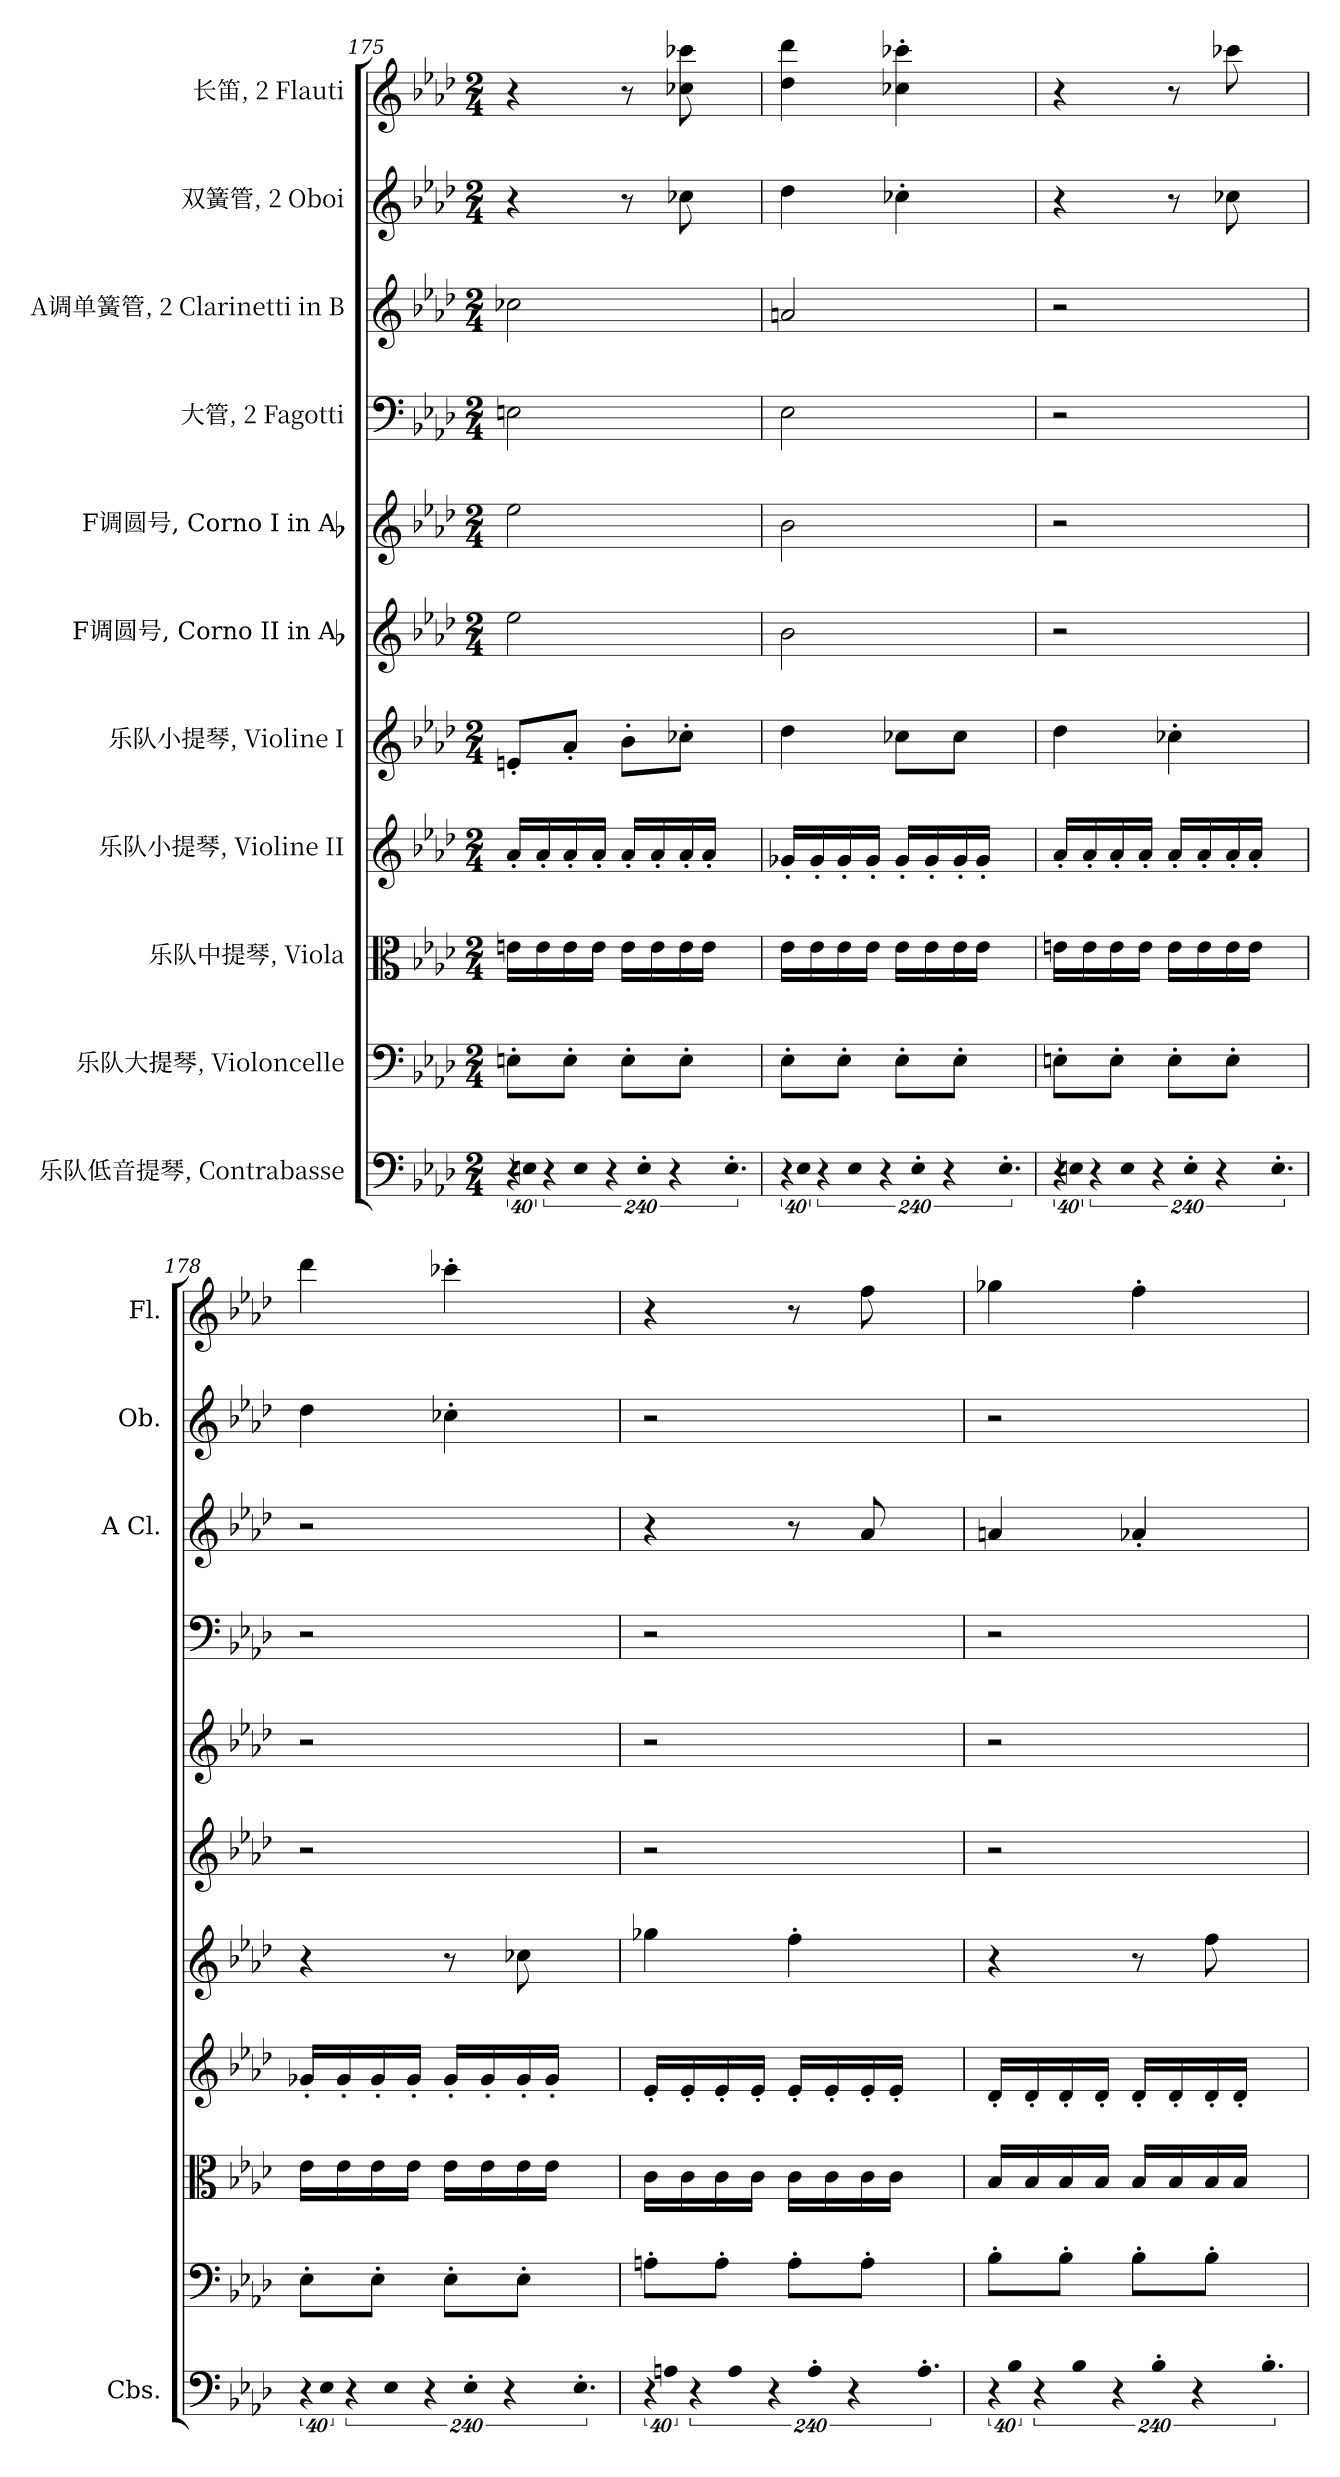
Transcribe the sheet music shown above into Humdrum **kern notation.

**kern	**kern	**kern	**kern	**kern	**kern	**kern	**kern	**kern	**kern	**kern
*part11	*part10	*part9	*part8	*part7	*part6	*part5	*part4	*part3	*part2	*part1
*staff11	*staff10	*staff9	*staff8	*staff7	*staff6	*staff5	*staff4	*staff3	*staff2	*staff1
*I"乐队低音提琴, Contrabasse	*I"乐队大提琴, Violoncelle	*I"乐队中提琴, Viola	*I"乐队小提琴, Violine II	*I"乐队小提琴, Violine I	*I"F调圆号, Corno II in Ab	*I"F调圆号, Corno I in Ab	*I"大管, 2 Fagotti	*I"A调单簧管, 2 Clarinetti in B	*I"双簧管, 2 Oboi	*I"长笛, 2 Flauti
*I'Cbs.	*	*	*	*	*	*	*	*I'A Cl.	*I'Ob.	*I'Fl.
*clefF4	*clefF4	*clefC3	*clefG2	*clefG2	*clefG2	*clefG2	*clefF4	*clefG2	*clefG2	*clefG2
*ITrd7c12	*	*	*	*	*ITrd4c7	*ITrd4c7	*	*ITrd2c3	*	*
*k[b-e-a-d-]	*k[b-e-a-d-]	*k[b-e-a-d-]	*k[b-e-a-d-]	*k[b-e-a-d-]	*k[b-e-a-d-g-]	*k[b-e-a-d-g-]	*k[b-e-a-d-]	*k[b-]	*k[b-e-a-d-]	*k[b-e-a-d-]
*M2/4	*M2/4	*M2/4	*M2/4	*M2/4	*M2/4	*M2/4	*M2/4	*M2/4	*M2/4	*M2/4
*MM61	*MM61	*MM61	*MM61	*MM61	*MM61	*MM61	*MM61	*MM61	*MM61	*MM61
=175	=175	=175	=175	=175	=175	=175	=175	=175	=175	=175
!LO:N:vis=32	!	!	!	!	!	!	!	!	!	!
640%23r	8En'\L	16en\LL	16a-'/LL	8en'/L	2a-\	2a-\	2En\	2a-X\	4r	4r
!LO:N:vis=32	!	!	!	!	!	!	!	!	!	!
640%23EEn\	.	.	.	.	.	.	.	.	.	.
.	.	16e\	16a-'/	.	.	.	.	.	.	.
!LO:N:vis=16	!	!	!	!	!	!	!	!	!	!
1920%137r	.	.	.	.	.	.	.	.	.	.
.	8E'\J	16e\	16a-'/	8a-'/J	.	.	.	.	.	.
!LO:N:vis=16	!	!	!	!	!	!	!	!	!	!
1920%137EE\	.	.	.	.	.	.	.	.	.	.
.	.	16e\JJ	16a-'/JJ	.	.	.	.	.	.	.
!LO:N:vis=16	!	!	!	!	!	!	!	!	!	!
1920%137r	.	.	.	.	.	.	.	.	.	.
*	*	*	*	*	*	*	*	*	*	*MM65
.	8E'\L	16e\LL	16a-'/LL	8b-'\L	.	.	.	.	8r	8r
!LO:N:vis=16	!	!	!	!	!	!	!	!	!	!
1920%137EE'\	.	.	.	.	.	.	.	.	.	.
.	.	16e\	16a-'/	.	.	.	.	.	.	.
!LO:N:vis=32	!	!	!	!	!	!	!	!	!	!
640%23r	.	.	.	.	.	.	.	.	.	.
.	8E'\J	16e\	16a-'/	8cc-X'\J	.	.	.	.	8cc-X\	8cc-X\ 8ccc-X\
!LO:N:vis=16.	!	!	!	!	!	!	!	!	!	!
960%103EE'\	.	.	.	.	.	.	.	.	.	.
.	.	16e\JJ	16a-'/JJ	.	.	.	.	.	.	.
.	1920ryy	1920ryy	1920ryy	1920ryy	1920ryy	1920ryy	1920ryy	1920ryy	1920ryy	1920ryy
!!LO:PB:g=z
=176	=176	=176	=176	=176	=176	=176	=176	=176	=176	=176
*	*	*	*	*	*	*	*	*	*	*MM61
!LO:N:vis=32	!	!	!	!	!	!	!	!	!	!
640%23r	8E-'\L	16e-\LL	16g-X'/LL	4dd-\	2e-\	2e-\	2E-\	2f#X/	4dd-\	4dd-\ 4ddd-\
!LO:N:vis=32	!	!	!	!	!	!	!	!	!	!
640%23EE-\	.	.	.	.	.	.	.	.	.	.
.	.	16e-\	16g-'/	.	.	.	.	.	.	.
!LO:N:vis=16	!	!	!	!	!	!	!	!	!	!
1920%137r	.	.	.	.	.	.	.	.	.	.
.	8E-'\J	16e-\	16g-'/	.	.	.	.	.	.	.
!LO:N:vis=16	!	!	!	!	!	!	!	!	!	!
1920%137EE-\	.	.	.	.	.	.	.	.	.	.
.	.	16e-\JJ	16g-'/JJ	.	.	.	.	.	.	.
!LO:N:vis=16	!	!	!	!	!	!	!	!	!	!
1920%137r	.	.	.	.	.	.	.	.	.	.
*	*	*	*	*	*	*	*	*	*	*MM65
.	8E-'\L	16e-\LL	16g-'/LL	8cc-X\L	.	.	.	.	4cc-X'\	4cc-X\' 4ccc-X\'
!LO:N:vis=16	!	!	!	!	!	!	!	!	!	!
1920%137EE-'\	.	.	.	.	.	.	.	.	.	.
.	.	16e-\	16g-'/	.	.	.	.	.	.	.
!LO:N:vis=32	!	!	!	!	!	!	!	!	!	!
640%23r	.	.	.	.	.	.	.	.	.	.
.	8E-'\J	16e-\	16g-'/	8cc-\J	.	.	.	.	.	.
!LO:N:vis=16.	!	!	!	!	!	!	!	!	!	!
960%103EE-'\	.	.	.	.	.	.	.	.	.	.
.	.	16e-\JJ	16g-'/JJ	.	.	.	.	.	.	.
.	1920ryy	1920ryy	1920ryy	1920ryy	1920ryy	1920ryy	1920ryy	1920ryy	1920ryy	1920ryy
=177	=177	=177	=177	=177	=177	=177	=177	=177	=177	=177
*	*	*	*	*	*	*	*	*	*	*MM61
!LO:N:vis=32	!	!	!	!	!	!	!	!	!	!
640%23r	8En'\L	16en\LL	16a-'/LL	4dd-\	2r	2r	2r	2r	4r	4r
!LO:N:vis=32	!	!	!	!	!	!	!	!	!	!
640%23EEn\	.	.	.	.	.	.	.	.	.	.
.	.	16e\	16a-'/	.	.	.	.	.	.	.
!LO:N:vis=16	!	!	!	!	!	!	!	!	!	!
1920%137r	.	.	.	.	.	.	.	.	.	.
.	8E'\J	16e\	16a-'/	.	.	.	.	.	.	.
!LO:N:vis=16	!	!	!	!	!	!	!	!	!	!
1920%137EE\	.	.	.	.	.	.	.	.	.	.
.	.	16e\JJ	16a-'/JJ	.	.	.	.	.	.	.
!LO:N:vis=16	!	!	!	!	!	!	!	!	!	!
1920%137r	.	.	.	.	.	.	.	.	.	.
*	*	*	*	*	*	*	*	*	*	*MM65
.	8E'\L	16e\LL	16a-'/LL	4cc-X'\	.	.	.	.	8r	8r
!LO:N:vis=16	!	!	!	!	!	!	!	!	!	!
1920%137EE'\	.	.	.	.	.	.	.	.	.	.
.	.	16e\	16a-'/	.	.	.	.	.	.	.
!LO:N:vis=32	!	!	!	!	!	!	!	!	!	!
640%23r	.	.	.	.	.	.	.	.	.	.
.	8E'\J	16e\	16a-'/	.	.	.	.	.	8cc-X\	8ccc-X\
!LO:N:vis=16.	!	!	!	!	!	!	!	!	!	!
960%103EE'\	.	.	.	.	.	.	.	.	.	.
.	.	16e\JJ	16a-'/JJ	.	.	.	.	.	.	.
.	1920ryy	1920ryy	1920ryy	1920ryy	1920ryy	1920ryy	1920ryy	1920ryy	1920ryy	1920ryy
=178	=178	=178	=178	=178	=178	=178	=178	=178	=178	=178
*	*	*	*	*	*	*	*	*	*	*MM61
!LO:N:vis=32	!	!	!	!	!	!	!	!	!	!
640%23r	8E-'\L	16e-\LL	16g-X'/LL	4r	2r	2r	2r	2r	4dd-\	4ddd-\
!LO:N:vis=32	!	!	!	!	!	!	!	!	!	!
640%23EE-\	.	.	.	.	.	.	.	.	.	.
.	.	16e-\	16g-'/	.	.	.	.	.	.	.
!LO:N:vis=16	!	!	!	!	!	!	!	!	!	!
1920%137r	.	.	.	.	.	.	.	.	.	.
.	8E-'\J	16e-\	16g-'/	.	.	.	.	.	.	.
!LO:N:vis=16	!	!	!	!	!	!	!	!	!	!
1920%137EE-\	.	.	.	.	.	.	.	.	.	.
.	.	16e-\JJ	16g-'/JJ	.	.	.	.	.	.	.
!LO:N:vis=16	!	!	!	!	!	!	!	!	!	!
1920%137r	.	.	.	.	.	.	.	.	.	.
*	*	*	*	*	*	*	*	*	*	*MM65
.	8E-'\L	16e-\LL	16g-'/LL	8r	.	.	.	.	4cc-X'\	4ccc-X'\
!LO:N:vis=16	!	!	!	!	!	!	!	!	!	!
1920%137EE-'\	.	.	.	.	.	.	.	.	.	.
.	.	16e-\	16g-'/	.	.	.	.	.	.	.
!LO:N:vis=32	!	!	!	!	!	!	!	!	!	!
640%23r	.	.	.	.	.	.	.	.	.	.
.	8E-'\J	16e-\	16g-'/	8cc-X\	.	.	.	.	.	.
!LO:N:vis=16.	!	!	!	!	!	!	!	!	!	!
960%103EE-'\	.	.	.	.	.	.	.	.	.	.
.	.	16e-\JJ	16g-'/JJ	.	.	.	.	.	.	.
.	1920ryy	1920ryy	1920ryy	1920ryy	1920ryy	1920ryy	1920ryy	1920ryy	1920ryy	1920ryy
=179	=179	=179	=179	=179	=179	=179	=179	=179	=179	=179
*	*	*	*	*	*	*	*	*	*	*MM61
!LO:N:vis=32	!	!	!	!	!	!	!	!	!	!
640%23r	8An'\L	16c\LL	16e-'/LL	4gg-X\	2r	2r	2r	4r	2r	4r
!LO:N:vis=32	!	!	!	!	!	!	!	!	!	!
640%23AAn\	.	.	.	.	.	.	.	.	.	.
.	.	16c\	16e-'/	.	.	.	.	.	.	.
!LO:N:vis=16	!	!	!	!	!	!	!	!	!	!
1920%137r	.	.	.	.	.	.	.	.	.	.
.	8A'\J	16c\	16e-'/	.	.	.	.	.	.	.
!LO:N:vis=16	!	!	!	!	!	!	!	!	!	!
1920%137AA\	.	.	.	.	.	.	.	.	.	.
.	.	16c\JJ	16e-'/JJ	.	.	.	.	.	.	.
!LO:N:vis=16	!	!	!	!	!	!	!	!	!	!
1920%137r	.	.	.	.	.	.	.	.	.	.
*	*	*	*	*	*	*	*	*	*	*MM65
.	8A'\L	16c\LL	16e-'/LL	4ff'\	.	.	.	8r	.	8r
!LO:N:vis=16	!	!	!	!	!	!	!	!	!	!
1920%137AA'\	.	.	.	.	.	.	.	.	.	.
.	.	16c\	16e-'/	.	.	.	.	.	.	.
!LO:N:vis=32	!	!	!	!	!	!	!	!	!	!
640%23r	.	.	.	.	.	.	.	.	.	.
.	8A'\J	16c\	16e-'/	.	.	.	.	8f/	.	8ff\
!LO:N:vis=16.	!	!	!	!	!	!	!	!	!	!
960%103AA'\	.	.	.	.	.	.	.	.	.	.
.	.	16c\JJ	16e-'/JJ	.	.	.	.	.	.	.
.	1920ryy	1920ryy	1920ryy	1920ryy	1920ryy	1920ryy	1920ryy	1920ryy	1920ryy	1920ryy
!!LO:PB:g=z
=180	=180	=180	=180	=180	=180	=180	=180	=180	=180	=180
*	*	*	*	*	*	*	*	*	*	*MM61
!LO:N:vis=32	!	!	!	!	!	!	!	!	!	!
640%23r	8B-'\L	16B-/LL	16d-'/LL	4r	2r	2r	2r	4f#X/	2r	4gg-X\
!LO:N:vis=32	!	!	!	!	!	!	!	!	!	!
640%23BB-\	.	.	.	.	.	.	.	.	.	.
.	.	16B-/	16d-'/	.	.	.	.	.	.	.
!LO:N:vis=16	!	!	!	!	!	!	!	!	!	!
1920%137r	.	.	.	.	.	.	.	.	.	.
.	8B-'\J	16B-/	16d-'/	.	.	.	.	.	.	.
!LO:N:vis=16	!	!	!	!	!	!	!	!	!	!
1920%137BB-\	.	.	.	.	.	.	.	.	.	.
.	.	16B-/JJ	16d-'/JJ	.	.	.	.	.	.	.
!LO:N:vis=16	!	!	!	!	!	!	!	!	!	!
1920%137r	.	.	.	.	.	.	.	.	.	.
*	*	*	*	*	*	*	*	*	*	*MM65
.	8B-'\L	16B-/LL	16d-'/LL	8r	.	.	.	4fn'/	.	4ff'\
!LO:N:vis=16	!	!	!	!	!	!	!	!	!	!
1920%137BB-'\	.	.	.	.	.	.	.	.	.	.
.	.	16B-/	16d-'/	.	.	.	.	.	.	.
!LO:N:vis=32	!	!	!	!	!	!	!	!	!	!
640%23r	.	.	.	.	.	.	.	.	.	.
.	8B-'\J	16B-/	16d-'/	8ff\	.	.	.	.	.	.
!LO:N:vis=16.	!	!	!	!	!	!	!	!	!	!
960%103BB-'\	.	.	.	.	.	.	.	.	.	.
.	.	16B-/JJ	16d-'/JJ	.	.	.	.	.	.	.
.	1920ryy	1920ryy	1920ryy	1920ryy	1920ryy	1920ryy	1920ryy	1920ryy	1920ryy	1920ryy
=	=	=	=	=	=	=	=	=	=	=
*-	*-	*-	*-	*-	*-	*-	*-	*-	*-	*-
